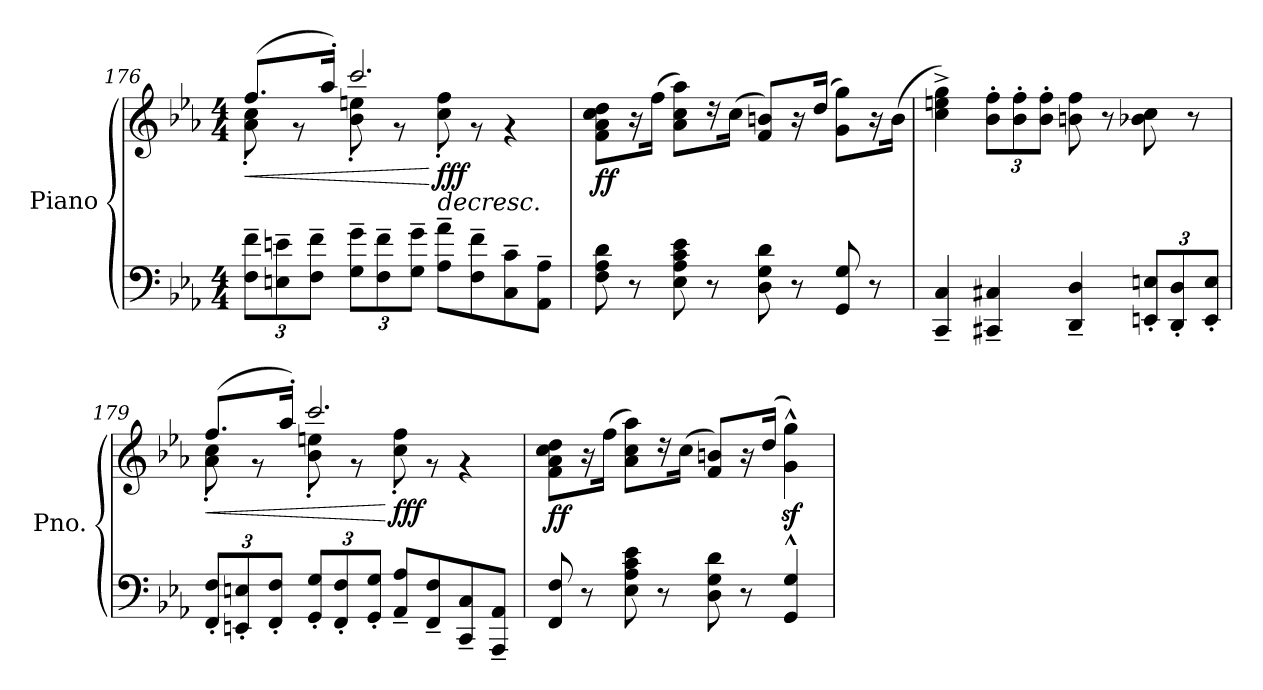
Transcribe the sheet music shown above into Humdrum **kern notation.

**kern	**kern	**dynam
*part1	*part1	*part1
*staff2	*staff1	*staff1/2
*I"Piano	*	*
*I'Pno.	*	*
*clefF4	*clefG2	*
*k[b-e-a-]	*k[b-e-a-]	*
*M4/4	*M4/4	*
*Xbrackettup	*	*
=176	=176	=176
!	!	!LO:HP:b
*	*^	*
12F\~ 12f\~L	(>8.ff/L	8a-\' 8cc\'	<
12En\~ 12en\~	.	.	.
.	.	8r	.
12F\~ 12f\~J	.	.	.
.	16aa-'/Jk)	.	.
12G\~ 12g\~L	2.ccc/	8b-\' 8een\'	.
12F\~ 12f\~	.	.	.
.	.	8r	.
12G\~ 12g\~J	.	.	.
!	!	!	!LO:HP:n=1:b
!	!	!	!LO:DY:n=1:b
8A-\~ 8a-\~L	.	8cc\' 8ff\'	[ > fff
8F\~ 8f\~	.	8r	.
8C\~ 8c\~	.	4r	.
8AA-\~ 8A-\~J	.	.	.
*	*v	*v	*
!!LO:LB:g=z
=177	=177	=177
!	!	!LO:DY:b
8F\ 8A-\ 8d\	8f\ 8a-\ 8cc\ 8dd\L	ff
8r	16r	.
.	(>16ff\Jk	.
8E-\ 8A-\ 8c\ 8e-\	8a-\ 8cc\ 8aa-\L)	.
8r	16r	.
.	(>16cc\Jk	.
8D\ 8G\ 8d\	8f/ 8bn/L)	.
8r	16r	.
.	(>16dd/Jk	.
8GG/ 8G/	8g\ 8gg\L)	.
8r	16r	.
.	(>16b\Jk	.
=178	=178	=178
4CC/~ 4C/~	4cc\^ 4een\^ 4gg\^)	.
*	*Xbrackettup	*
4CC#X/~ 4C#X/~	12b-\' 12ff\'L	.
.	12b-\' 12ff\'	.
.	12b-\' 12ff\'J	.
4DD/~ 4D/~	8bn\ 8ff\	.
.	8r	.
12EEn/' 12En/'L	8b-X\ 8cc\	.
12DD/' 12D/'	.	.
.	8r	.
12EE/' 12E/'J	.	.
=179	=179	=179
!	!	!LO:HP:b
*	*^	*
12FF/' 12F/'L	(>8.ff/L	8a-\' 8cc\'	<
12EEn/' 12En/'	.	.	.
.	.	8r	.
12FF/' 12F/'J	.	.	.
.	16aa-'/Jk)	.	.
12GG/' 12G/'L	2.ccc/	8b-\' 8een\'	.
12FF/' 12F/'	.	.	.
.	.	8r	.
12GG/' 12G/'J	.	.	.
!	!	!	!LO:DY:n=1:b
8AA-/~ 8A-/~L	.	8cc\' 8ff\'	[ fff
8FF/~ 8F/~	.	8r	.
8CC/~ 8C/~	.	4r	.
8AAA-/~ 8AA-/~J	.	.	.
*	*v	*v	*
.	.	]
!!LO:LB:g=z
=180	=180	=180
!	!	!LO:DY:b
8FF/ 8F/	8f\ 8a-\ 8cc\ 8dd\L	ff
8r	16r	.
.	(>16ff\Jk	.
8E-\ 8A-\ 8c\ 8e-\	8a-\ 8cc\ 8aa-\L)	.
8r	16r	.
.	(>16cc\Jk	.
8D\ 8G\ 8d\	8f/ 8bn/L)	.
8r	16r	.
.	(>16dd/Jk	.
4GG/^^ 4G/^^	4g\z<^^ 4gg\z<^^)	.
=	=	=
*-	*-	*-
